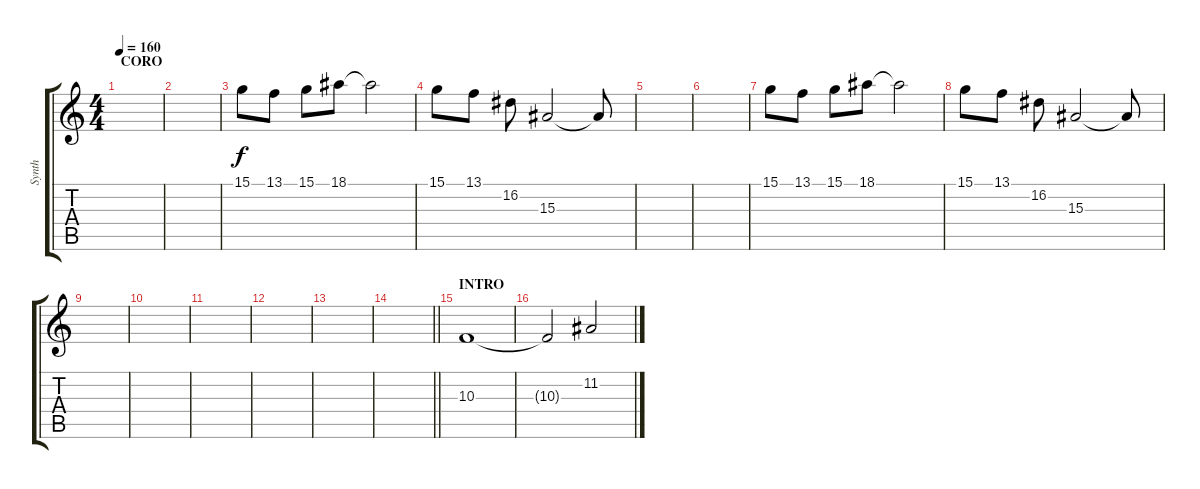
\track ("Synth" "Synth") {instrument synthstrings1}
\staff {score tabs}
\tuning (E4 B3 G3 D3 A2 E2) {hide}
\ts (4 4)
\section ("" "CORO")
\tempo 160
\clef g2
\ks c
|
|
15.1.8 13.1.8 15.1.8 18.1.8 18.1{t}.2 |
15.1.8 13.1.8 16.2.8 15.3.2 15.3{t}.8 |
|
|
15.1.8 13.1.8 15.1.8 18.1.8 18.1{t}.2 |
15.1.8 13.1.8 16.2.8 15.3.2 15.3{t}.8 |
|
|
|
|
|
\barLineRight lightlight
|
\section ("" "INTRO")
10.3.1 |
10.3{t}.2 11.2.2
